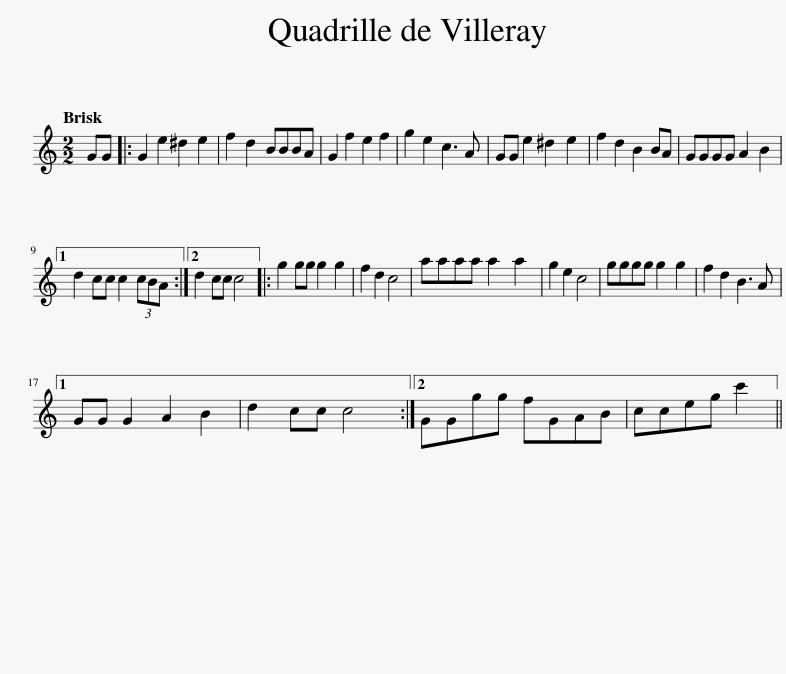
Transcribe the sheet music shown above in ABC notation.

X:1
L:1/8
Q:1/4=120
M:2/2
I:linebreak $
K:C
V:1 treble
V:1
 GG |: G2 e2 ^d2 e2 | f2 d2 BBBA | G2 f2 e2 f2 | g2 e2 c3 A | %5
 GG e2 ^d2 e2 | f2 d2 B2 BA | GGGG A2 B2 |1$ d2 cc c2 (3cBA :|2 d2 cc c4 |: %10
 g2 gg g2 g2 | f2 d2 c4 | aaaa a2 a2 | g2 e2 c4 | gggg g2 g2 | %15
 f2 d2 B3 A |1$ GG G2 A2 B2 | d2 cc c4 :|2 GGgg fGAB | cceg c'2 || %20
